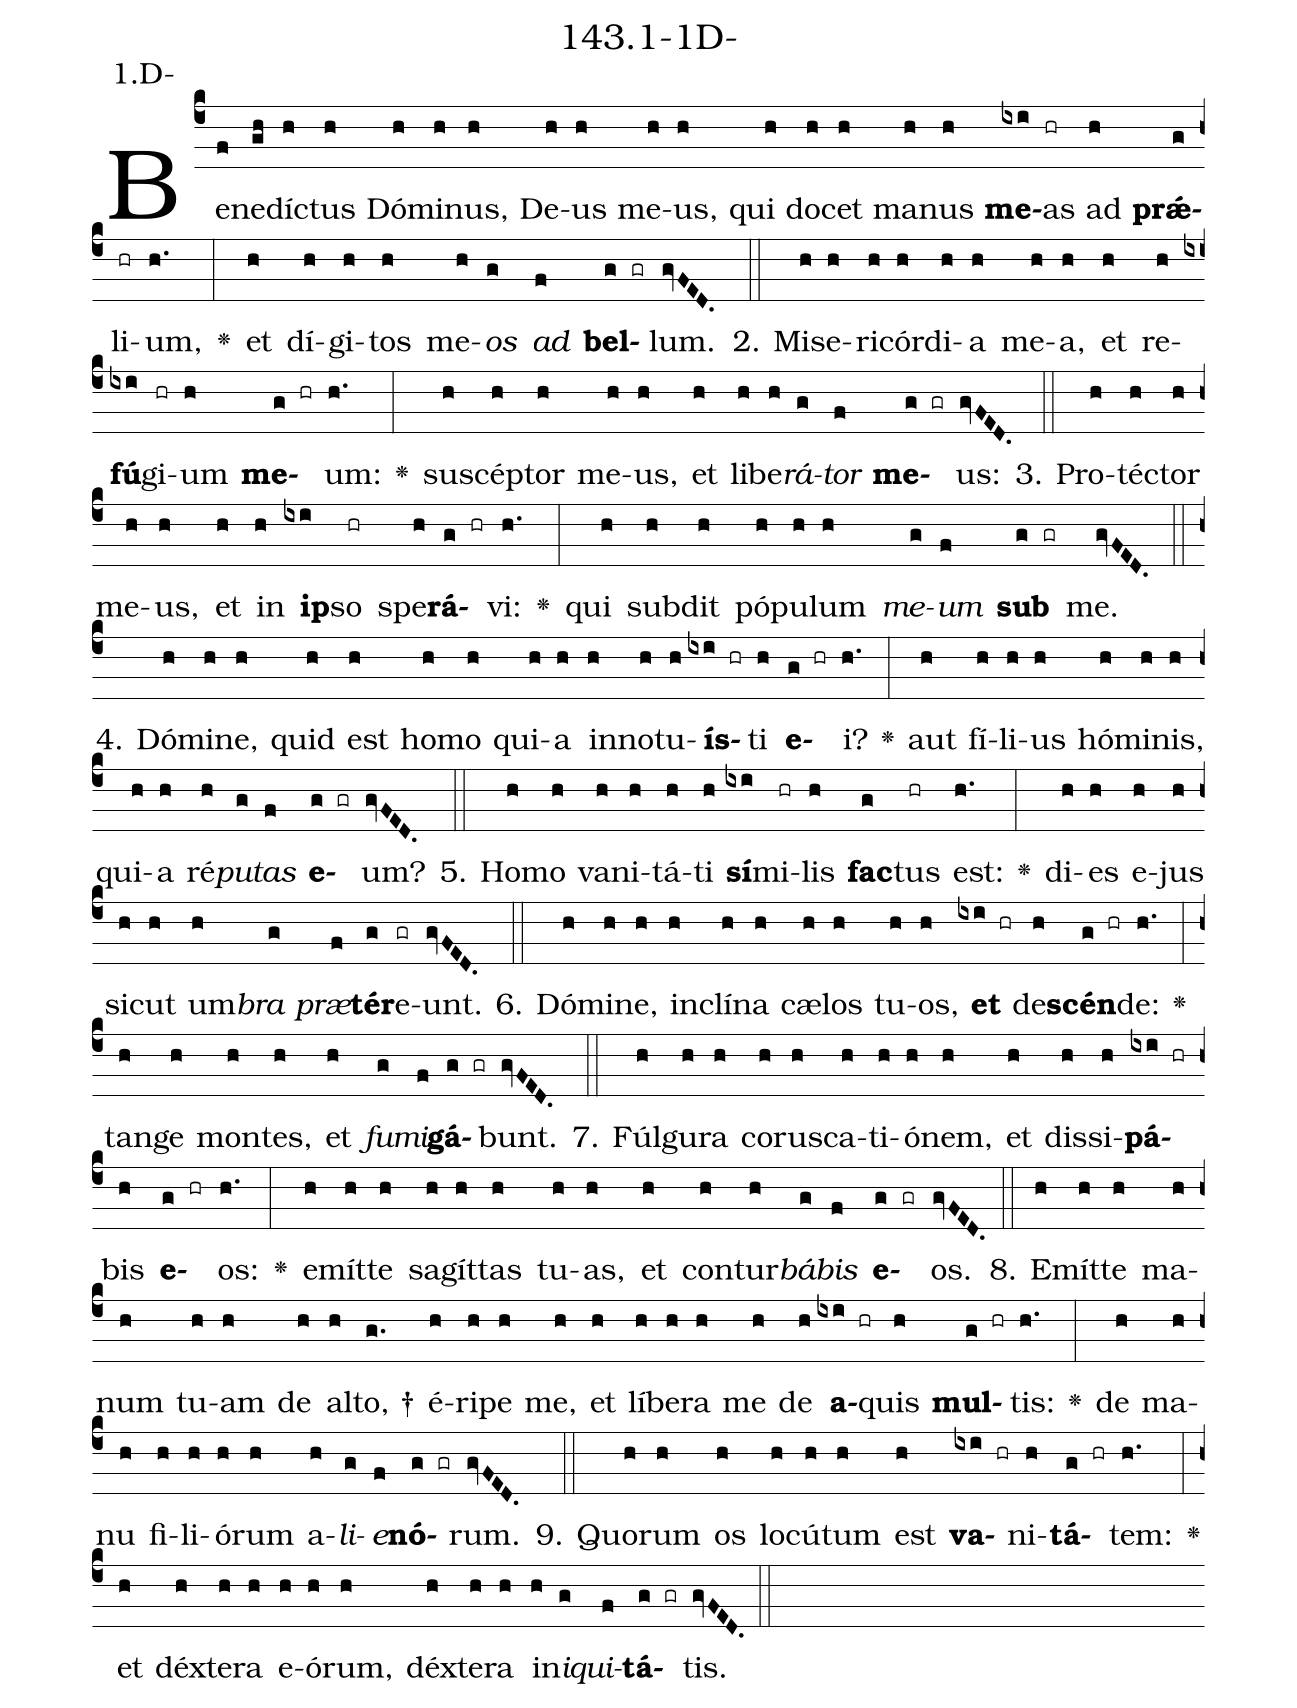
name: 143.1-1D-;
annotation: 1.D-;
%%
(c4)Be(f)ne(gh)díc(h)tus(h) Dó(h)mi(h)nus,(h) De(h)us(h) me(h)us,(h) qui(h) do(h)cet(h) ma(h)nus(h) <b>me</b>(ixi)as(hr) ad(h) <b>prǽ</b>(g)li(hr)um,(h.) <v>\greheightstar</v>(:) et(h) dí(h)gi(h)tos(h) me(h)<i>os</i>(g) <i>ad</i>(f) <b>bel</b>(g gr)lum.(gvFED.) (::)
2. Mi(h)se(h)ri(h)cór(h)di(h)a(h) me(h)a,(h) et(h) re(h)<b>fú</b>(ixi)gi(hr)um(h) <b>me</b>(g hr)um:(h.) <v>\greheightstar</v>(:) su(h)scép(h)tor(h) me(h)us,(h) et(h) li(h)be(h)<i>rá</i>(g)<i>tor</i>(f) <b>me</b>(g gr)us:(gvFED.) (::)
3. Pro(h)téc(h)tor(h) me(h)us,(h) et(h) in(h) <b>ip</b>(ixi)so(hr) spe(h)<b>rá</b>(g hr)vi:(h.) <v>\greheightstar</v>(:) qui(h) sub(h)dit(h) pó(h)pu(h)lum(h) <i>me</i>(g)<i>um</i>(f) <b>sub</b>(g gr) me.(gvFED.) (::)
4. Dó(h)mi(h)ne,(h) quid(h) est(h) ho(h)mo(h) qui(h)a(h) in(h)no(h)tu(h)<b>ís</b>(ixi hr)ti(h) <b>e</b>(g hr)i?(h.) <v>\greheightstar</v>(:) aut(h) fí(h)li(h)us(h) hó(h)mi(h)nis,(h) qui(h)a(h) ré(h)<i>pu</i>(g)<i>tas</i>(f) <b>e</b>(g gr)um?(gvFED.) (::)
5. Ho(h)mo(h) va(h)ni(h)tá(h)ti(h) <b>sí</b>(ixi)mi(hr)lis(h) <b>fac</b>(g)tus(hr) est:(h.) <v>\greheightstar</v>(:) di(h)es(h) e(h)jus(h) sic(h)ut(h) um(h)<i>bra</i>(g) <i>præ</i>(f)<b>tér</b>(g)e(gr)unt.(gvFED.) (::)
6. Dó(h)mi(h)ne,(h) in(h)clí(h)na(h) cæ(h)los(h) tu(h)os,(h) <b>et</b>(ixi hr) de(h)<b>scén</b>(g hr)de:(h.) <v>\greheightstar</v>(:) tan(h)ge(h) mon(h)tes,(h) et(h) <i>fu</i>(g)<i>mi</i>(f)<b>gá</b>(g gr)bunt.(gvFED.) (::)
7. Fúl(h)gu(h)ra(h) co(h)rus(h)ca(h)ti(h)ó(h)nem,(h) et(h) dis(h)si(h)<b>pá</b>(ixi hr)bis(h) <b>e</b>(g hr)os:(h.) <v>\greheightstar</v>(:) e(h)mít(h)te(h) sa(h)gít(h)tas(h) tu(h)as,(h) et(h) con(h)tur(h)<i>bá</i>(g)<i>bis</i>(f) <b>e</b>(g gr)os.(gvFED.) (::)
8. E(h)mít(h)te(h) ma(h)num(h) tu(h)am(h) de(h) al(h)to, †(g.) é(h)ri(h)pe(h) me,(h) et(h) lí(h)be(h)ra(h) me(h) de(h) <b>a</b>(ixi hr)quis(h) <b>mul</b>(g hr)tis:(h.) <v>\greheightstar</v>(:) de(h) ma(h)nu(h) fi(h)li(h)ó(h)rum(h) a(h)<i>li</i>(g)<i>e</i>(f)<b>nó</b>(g gr)rum.(gvFED.) (::)
9. Quo(h)rum(h) os(h) lo(h)cú(h)tum(h) est(h) <b>va</b>(ixi hr)ni(h)<b>tá</b>(g hr)tem:(h.) <v>\greheightstar</v>(:) et(h) déx(h)te(h)ra(h) e(h)ó(h)rum,(h) déx(h)te(h)ra(h) in(h)<i>i</i>(g)<i>qui</i>(f)<b>tá</b>(g gr)tis.(gvFED.) (::)
